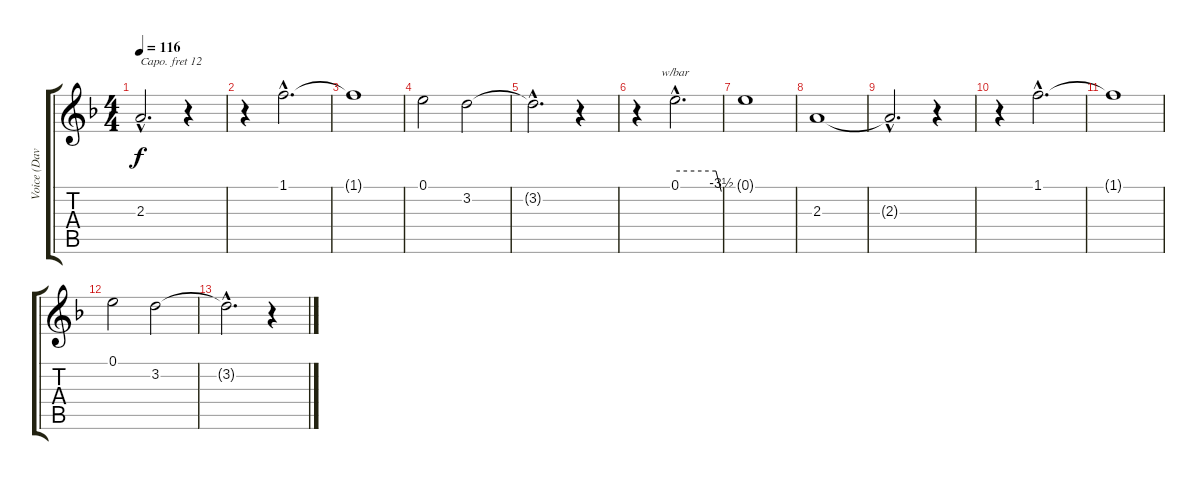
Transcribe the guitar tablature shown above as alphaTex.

\track ("Voice (David Bowie)" "Voice (Dav") {instrument oboe}
\staff {score tabs}
\capo 12
\tuning (E4 B3 G3 D3 A2 E2) {hide}
\ts (4 4)
\tempo 116
\clef g2
\ks dminor
2.3{hac t}.2{d dy f} r.4 |
r.4 1.1{hac}.2{d} |
1.1{t}.1 |
0.1.2 3.2.2 |
3.2{hac t}.2{d} r.4 |
r.4{volume 6} 0.1{hac}.2{d tbe (custom default 0 0 53 0 60 -14)} |
0.1{t}.1 |
2.3.1 |
2.3{hac t}.2{d} r.4 |
r.4{volume 0} 1.1{hac}.2{d} |
1.1{t}.1 |
0.1.2 3.2.2 |
3.2{hac t}.2{d} r.4
